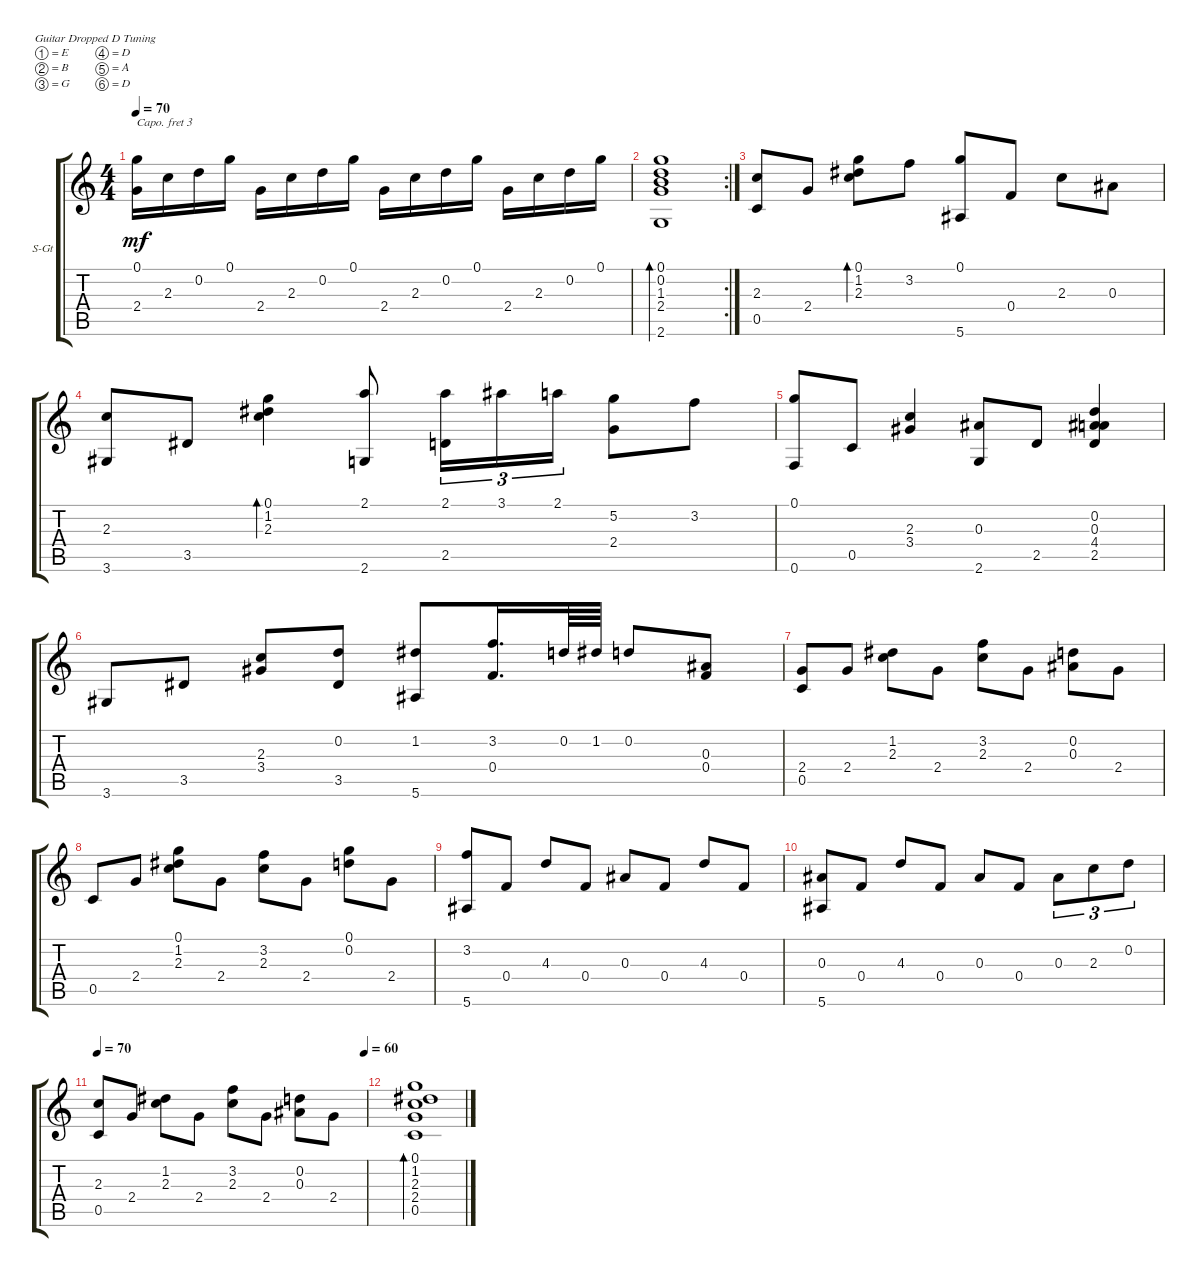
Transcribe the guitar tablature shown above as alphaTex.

\defaultSystemsLayout 4
\bracketExtendMode groupsimilarinstruments
\firstSystemTrackNameOrientation horizontal
\otherSystemsTrackNameOrientation horizontal
\track ("Steel Guitar" "S-Gt") {instrument acousticguitarsteel}
\staff {score tabs}
\capo 3
\tuning (E4 B3 G3 D3 A2 D2)
\ts (4 4)
\tempo 70
\clef g2
\ks c
(0.1 2.4).16{dy mf} 2.3.16 0.2.16 0.1.16 2.4.16 2.3.16 0.2.16 0.1.16 2.4.16 2.3.16 0.2.16 0.1.16 2.4.16 2.3.16 0.2.16 0.1.16 |
\rc 2
(2.6 2.4 1.3 0.2 0.1).1{bd 115} |
(2.3 0.5).8 2.4.8 (2.3 1.2 0.1).8{bd 120} 3.2.8 (0.1 5.6).8 0.4.8 2.3.8 0.3.8 |
(3.6 2.3).8 3.5.8 (2.3 1.2 0.1).4{bd 118} (2.6 2.1).8 (2.5 2.1).16{tu (3 2)} 3.1.16{tu (3 2)} 2.1.16{tu (3 2)} (2.4 5.2).8 3.2.8 |
(0.6 0.1).8 0.5.8 (3.4 2.3).4 (2.6 0.3).8 2.5.8 (2.5 4.4 0.3 0.2).4 |
3.6.8 3.5.8 (3.4 2.3).8 (3.5 0.2).8 (5.6 1.2).8 (0.4 3.2).16{d} 0.2.64 1.2.64 0.2.8 (0.3 0.4).8 |
(0.5 2.4).8 2.4.8 (2.3 1.2).8 2.4.8 (2.3 3.2).8 2.4.8 (0.3 0.2).8 2.4.8 |
0.5.8 2.4.8 (2.3 1.2 0.1).8 2.4.8 (2.3 3.2).8 2.4.8 (0.1 0.2).8 2.4.8 |
(5.6 3.2).8 0.4.8 4.3.8 0.4.8 0.3.8 0.4.8 4.3.8 0.4.8 |
(5.6 0.3).8 0.4.8 4.3.8 0.4.8 0.3.8 0.4.8 0.3.8{tu (3 2)} 2.3.8{tu (3 2)} 0.2.8{tu (3 2)} |
\tempo 70
\tempo (60 0.99375)
(0.5 2.3).8 2.4.8 (2.3 1.2).8 2.4.8 (2.3 3.2).8 2.4.8 (0.3 0.2).8 2.4.8 |
(0.5 2.4 2.3 1.2 0.1).1{bd 240}
